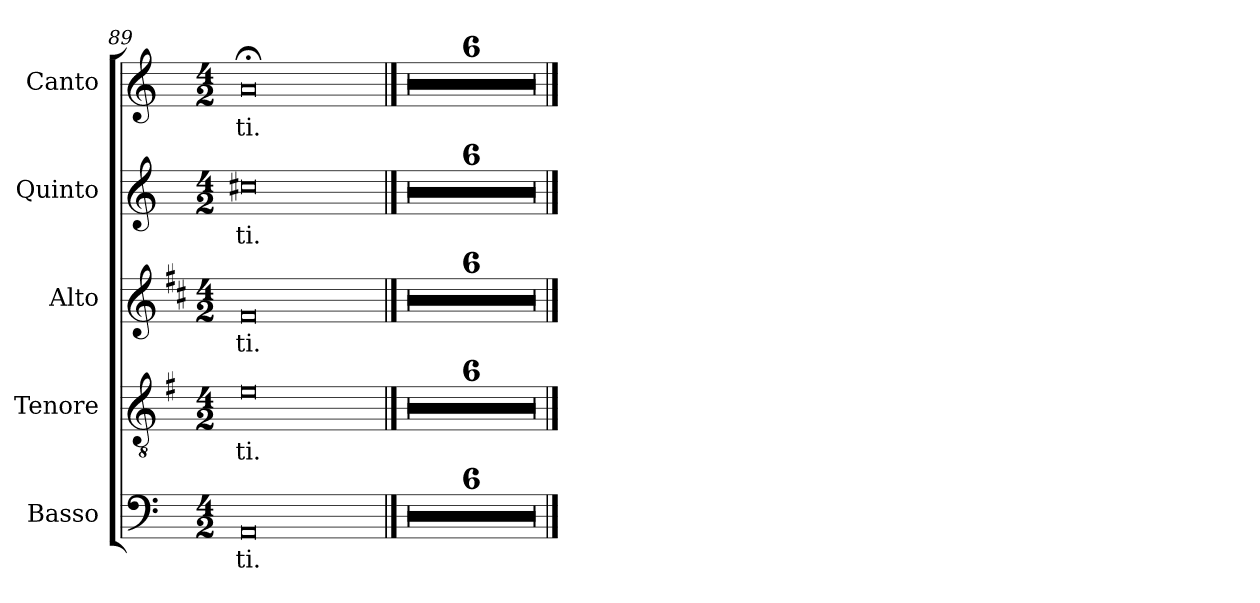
**kern	**text	**kern	**text	**kern	**text	**kern	**text	**kern	**text
*part5	*part5	*part4	*part4	*part3	*part3	*part2	*part2	*part1	*part1
*staff5	*staff5	*staff4	*staff4	*staff3	*staff3	*staff2	*staff2	*staff1	*staff1
*I"Basso	*	*I"Tenore	*	*I"Alto	*	*I"Quinto	*	*I"Canto	*
*I'B	*	*I'T	*	*I'A	*	*	*	*I'C	*
*clefF4	*	*clefGv2	*	*clefG2	*	*clefG2	*	*clefG2	*
*	*	*ITrd4c7	*	*ITrd1c2	*	*	*	*	*
*k[]	*	*k[]	*	*k[]	*	*k[]	*	*k[]	*
*C:	*	*C:	*	*C:	*	*C:	*	*C:	*
*M4/2	*	*M4/2	*	*M4/2	*	*M4/2	*	*M4/2	*
=89	=89	=89	=89	=89	=89	=89	=89	=89	=89
!	!LO:LY:b	!	!LO:LY:b	!	!LO:LY:b	!	!LO:LY:b	!	!LO:LY:b
0AA	-ti.	0A	-ti.	0e	-ti.	0cc#X	-ti.	0a;<	-ti.
==90	==90	==90	==90	==90	==90	==90	==90	==90	==90
0r	.	0r	.	0r	.	0r	.	0r	.
=91	=91	=91	=91	=91	=91	=91	=91	=91	=91
0r	.	0r	.	0r	.	0r	.	0r	.
=92	=92	=92	=92	=92	=92	=92	=92	=92	=92
0r	.	0r	.	0r	.	0r	.	0r	.
=93	=93	=93	=93	=93	=93	=93	=93	=93	=93
0r	.	0r	.	0r	.	0r	.	0r	.
=94	=94	=94	=94	=94	=94	=94	=94	=94	=94
0r	.	0r	.	0r	.	0r	.	0r	.
=95	=95	=95	=95	=95	=95	=95	=95	=95	=95
0r	.	0r	.	0r	.	0r	.	0r	.
==	==	==	==	==	==	==	==	==	==
*-	*-	*-	*-	*-	*-	*-	*-	*-	*-
